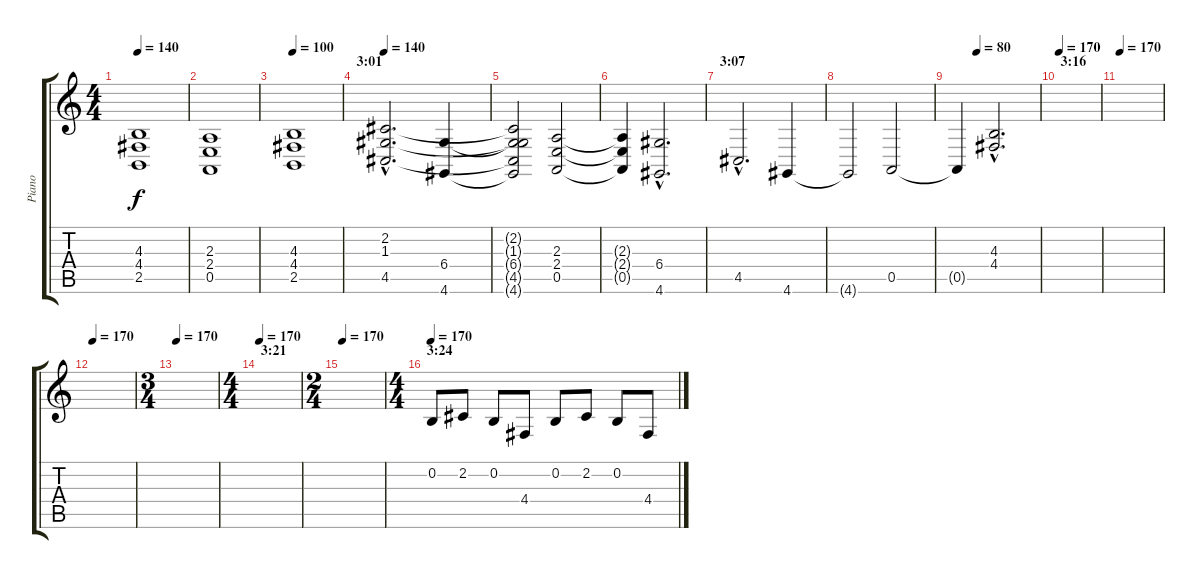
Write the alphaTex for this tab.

\track ("Piano" "Piano") {instrument acousticgrandpiano}
\staff {score tabs}
\tuning (E4 B3 G3 D3 A2 E2) {hide}
\ts (4 4)
\tempo 140
\clef g2
\ks c
(4.3 4.4 2.5).1{dy f} |
(2.3 2.4 0.5).1 |
\tempo 100
(4.3 4.4 2.5).1 |
\section ("" "3:01")
\tempo 140
(2.2{hac} 1.3{hac} 4.5{hac}).2{d} (6.4 4.6).4 |
(2.2{t} 1.3{t} 6.4{t} 4.5{t} 4.6{t}).2 (2.3 2.4 0.5).2 |
(2.3{t} 2.4{t} 0.5{t}).4 (6.4{hac} 4.6{hac}).2{d} |
\section ("" "3:07")
4.5{hac}.2{d} 4.6.4 |
4.6{t}.2 0.5.2 |
\tempo (80 0.25)
0.5{t}.4 (4.3{hac} 4.4{hac}).2{d} |
\section ("" "3:16")
\tempo 170
|
\tempo 170
|
\tempo 170
|
\ts (3 4)
\tempo 170
|
\ts (4 4)
\section ("" "3:21")
\tempo 170
|
\ts (2 4)
\tempo 170
|
\ts (4 4)
\section ("" "3:24")
\tempo 170
0.2.8 2.2.8 0.2.8 4.4.8 0.2.8 2.2.8 0.2.8 4.4.8
